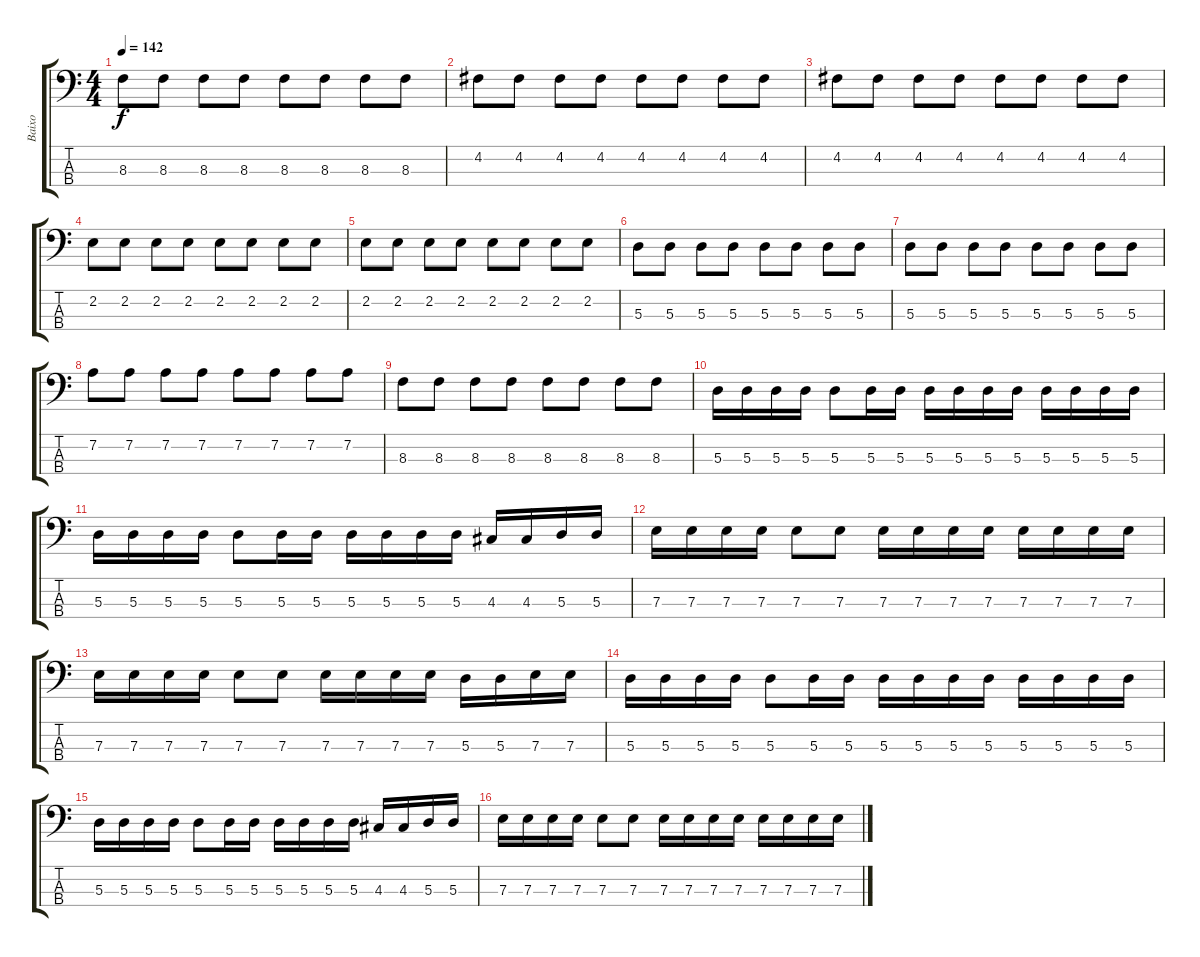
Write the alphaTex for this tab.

\track ("Baixo" "Baixo") {instrument electricbasspick}
\staff {score tabs}
\tuning (G2 D2 A1 E1) {hide}
\ts (4 4)
\tempo 142
\clef f4
\ks c
8.3.8{dy f} 8.3.8 8.3.8 8.3.8 8.3.8 8.3.8 8.3.8 8.3.8 |
4.2.8 4.2.8 4.2.8 4.2.8 4.2.8 4.2.8 4.2.8 4.2.8 |
4.2.8 4.2.8 4.2.8 4.2.8 4.2.8 4.2.8 4.2.8 4.2.8 |
2.2.8 2.2.8 2.2.8 2.2.8 2.2.8 2.2.8 2.2.8 2.2.8 |
2.2.8 2.2.8 2.2.8 2.2.8 2.2.8 2.2.8 2.2.8 2.2.8 |
5.3.8 5.3.8 5.3.8 5.3.8 5.3.8 5.3.8 5.3.8 5.3.8 |
5.3.8 5.3.8 5.3.8 5.3.8 5.3.8 5.3.8 5.3.8 5.3.8 |
7.2.8 7.2.8 7.2.8 7.2.8 7.2.8 7.2.8 7.2.8 7.2.8 |
8.3.8 8.3.8 8.3.8 8.3.8 8.3.8 8.3.8 8.3.8 8.3.8 |
5.3.16 5.3.16 5.3.16 5.3.16 5.3.8 5.3.16 5.3.16 5.3.16 5.3.16 5.3.16 5.3.16 5.3.16 5.3.16 5.3.16 5.3.16 |
5.3.16 5.3.16 5.3.16 5.3.16 5.3.8 5.3.16 5.3.16 5.3.16 5.3.16 5.3.16 5.3.16 4.3.16 4.3.16 5.3.16 5.3.16 |
7.3.16 7.3.16 7.3.16 7.3.16 7.3.8 7.3.8 7.3.16 7.3.16 7.3.16 7.3.16 7.3.16 7.3.16 7.3.16 7.3.16 |
7.3.16 7.3.16 7.3.16 7.3.16 7.3.8 7.3.8 7.3.16 7.3.16 7.3.16 7.3.16 5.3.16 5.3.16 7.3.16 7.3.16 |
5.3.16 5.3.16 5.3.16 5.3.16 5.3.8 5.3.16 5.3.16 5.3.16 5.3.16 5.3.16 5.3.16 5.3.16 5.3.16 5.3.16 5.3.16 |
5.3.16 5.3.16 5.3.16 5.3.16 5.3.8 5.3.16 5.3.16 5.3.16 5.3.16 5.3.16 5.3.16 4.3.16 4.3.16 5.3.16 5.3.16 |
7.3.16 7.3.16 7.3.16 7.3.16 7.3.8 7.3.8 7.3.16 7.3.16 7.3.16 7.3.16 7.3.16 7.3.16 7.3.16 7.3.16
